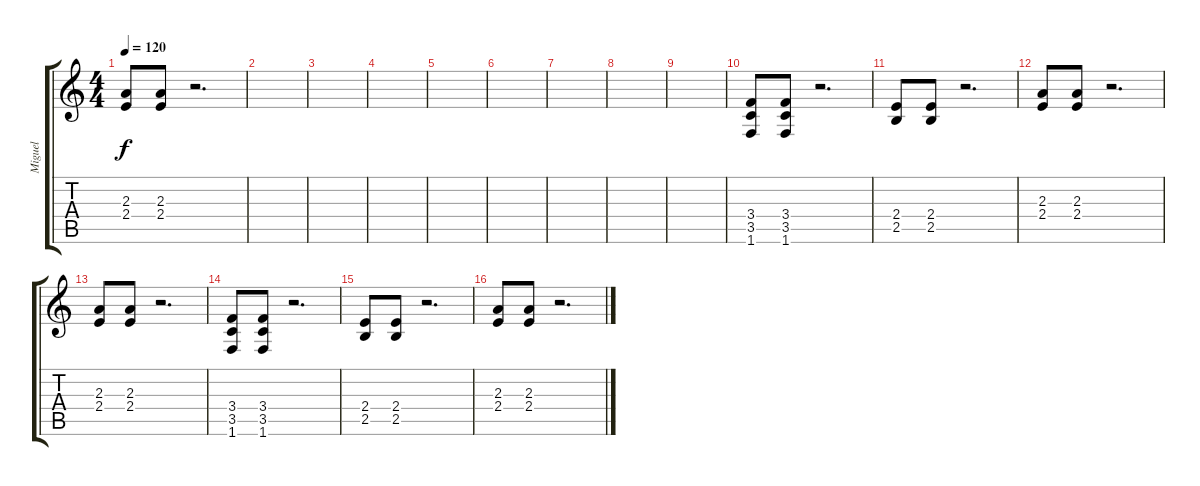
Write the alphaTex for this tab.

\track ("Miguel" "Miguel") {instrument distortionguitar}
\staff {score tabs}
\tuning (E4 B3 G3 D3 A2 E2) {hide}
\ts (4 4)
\tempo 120
\clef g2
\ks c
(2.3 2.4).8{dy f} (2.3 2.4).8 r.2{d} |
|
|
|
|
|
|
|
|
(3.4 3.5 1.6).8 (3.4 3.5 1.6).8 r.2{d} |
(2.4 2.5).8 (2.4 2.5).8 r.2{d} |
(2.3 2.4).8 (2.3 2.4).8 r.2{d} |
(2.3 2.4).8 (2.3 2.4).8 r.2{d} |
(3.4 3.5 1.6).8 (3.4 3.5 1.6).8 r.2{d} |
(2.4 2.5).8 (2.4 2.5).8 r.2{d} |
(2.3 2.4).8 (2.3 2.4).8 r.2{d}
